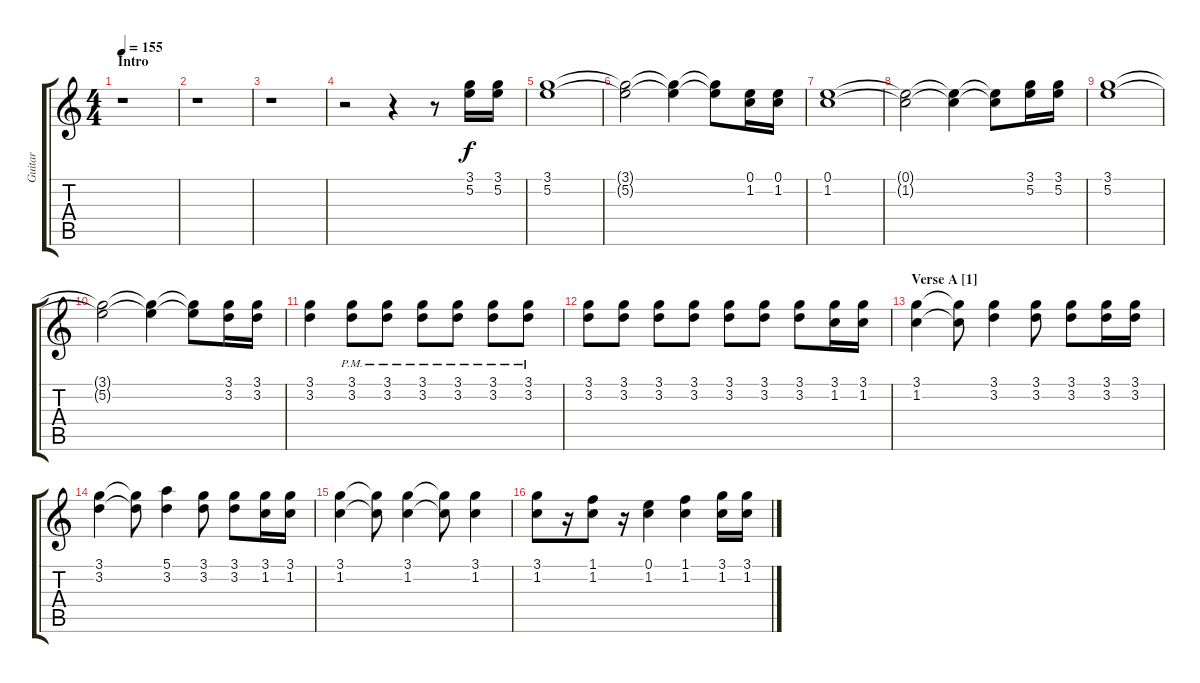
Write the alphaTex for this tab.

\track ("Guitar" "Guitar") {instrument overdrivenguitar}
\staff {score tabs}
\tuning (E4 B3 G3 D3 A2 D2) {hide}
\ts (4 4)
\section ("" "Intro")
\tempo 155
\clef g2
\ks c
r.1{dy f instrument overdrivenguitar} |
r.1 |
r.1 |
r.2 r.4 r.8 (3.1 5.2).16 (3.1 5.2).16 |
(3.1 5.2).1 |
(3.1{t} 5.2{t}).2 (3.1{t} 5.2{t}).4 (3.1{t} 5.2{t}).8 (0.1 1.2).16 (0.1 1.2).16 |
(0.1 1.2).1 |
(0.1{t} 1.2{t}).2 (0.1{t} 1.2{t}).4 (0.1{t} 1.2{t}).8 (3.1 5.2).16 (3.1 5.2).16 |
(3.1 5.2).1 |
(3.1{t} 5.2{t}).2 (3.1{t} 5.2{t}).4 (3.1{t} 5.2{t}).8 (3.1 3.2).16 (3.1 3.2).16 |
(3.1 3.2).4 (3.1{pm} 3.2{pm}).8 (3.1{pm} 3.2{pm}).8 (3.1{pm} 3.2{pm}).8 (3.1{pm} 3.2{pm}).8 (3.1{pm} 3.2{pm}).8 (3.1{pm} 3.2{pm}).8 |
(3.1 3.2).8 (3.1 3.2).8 (3.1 3.2).8 (3.1 3.2).8 (3.1 3.2).8 (3.1 3.2).8 (3.1 3.2).8 (3.1 1.2).16 (3.1 1.2).16 |
\section ("" "Verse A [1]")
(3.1 1.2).4 (3.1{t} 1.2{t}).8 (3.1 3.2).4 (3.1 3.2).8 (3.1 3.2).8 (3.1 3.2).16 (3.1 3.2).16 |
(3.1 3.2).4 (3.1{t} 3.2{t}).8 (5.1 3.2).4 (3.1 3.2).8 (3.1 3.2).8 (3.1 1.2).16 (3.1 1.2).16 |
(3.1 1.2).4 (3.1{t} 1.2{t}).8 (3.1 1.2).4 (3.1{t} 1.2{t}).8 (3.1 1.2).4 |
(3.1 1.2).8 r.16 (1.1 1.2).8 r.16 (0.1 1.2).4 (1.1 1.2).4 (3.1 1.2).16 (3.1 1.2).16
